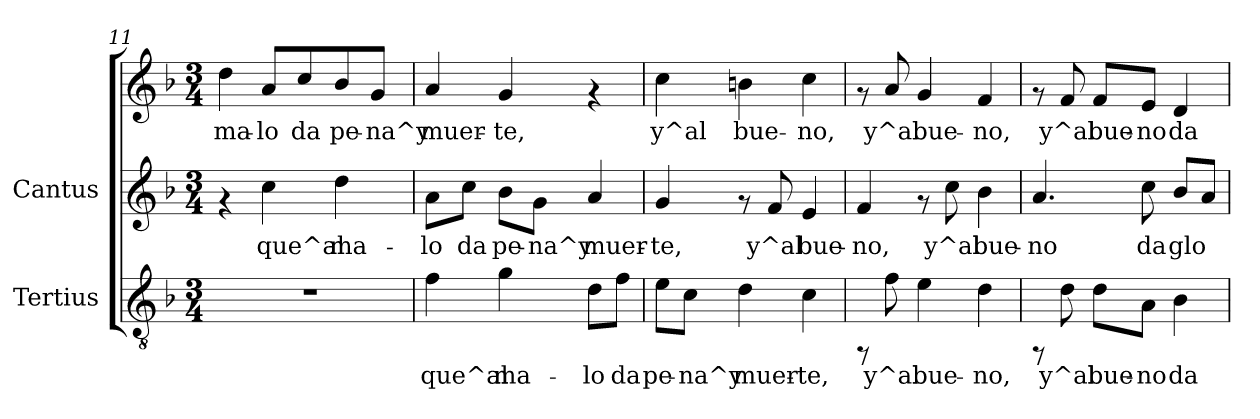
**kern	**text	**kern	**text	**kern	**text
*part2	*part2	*part1	*part1	*part1	*part1
*staff3	*staff3	*staff2	*staff2	*staff1	*staff1
*I"Tertius	*	*I"Cantus	*	*	*
*clefGv2	*	*clefG2	*	*clefG2	*
*k[b-]	*	*k[b-]	*	*k[b-]	*
*F:	*	*F:	*	*F:	*
*M3/4	*	*M3/4	*	*M3/4	*
=11	=11	=11	=11	=11	=11
!	!	!	!	!	!LO:LY:b:cj
2.r	.	4rf	.	4dd\	ma-
!	!	!	!LO:LY:b:cj	!	!LO:LY:b:cj
.	.	4cc\	que^al	8a/L	-lo
!	!	!	!	!	!LO:LY:b:cj
.	.	.	.	8cc/	da
!	!	!	!LO:LY:b:cj	!	!LO:LY:b:cj
.	.	4dd\	ma-	8b-/	pe-
!	!	!	!	!	!LO:LY:b:cj
.	.	.	.	8g/J	-na^y
!!LO:LB:g=z
=12	=12	=12	=12	=12	=12
!	!LO:LY:b:cj	!	!LO:LY:b:cj	!	!LO:LY:b:cj
4f\	que^al	8a\L	lo	4a/	-muer-
!	!	!	!LO:LY:b:cj	!	!
.	.	8cc\J	da	.	.
!	!LO:LY:b:cj	!	!LO:LY:b:cj	!	!LO:LY:b:cj
4g\	ma-	8b-\L	pe-	4g/	-te,
!	!	!	!LO:LY:b:cj	!	!
.	.	8g\J	-na^y	.	.
!	!LO:LY:b:cj	!	!LO:LY:b:cj	!	!
8d\L	-lo	4a/	muer-	4rf	.
!	!LO:LY:b:cj	!	!	!	!
8f\J	da	.	.	.	.
=13	=13	=13	=13	=13	=13
!	!LO:LY:b:cj	!	!LO:LY:b:cj	!	!LO:LY:b:cj
8e\L	pe-	4g/	te,	4cc\	-y^al
!	!LO:LY:b:cj	!	!	!	!
8c\J	-na^y	.	.	.	.
!	!LO:LY:b:cj	!	!	!	!LO:LY:b:cj
4d\	muer-	8rf	.	4bn\	bue-
!	!	!	!LO:LY:b:cj	!	!
.	.	8f/	y^al	.	.
!	!LO:LY:b:cj	!	!LO:LY:b:cj	!	!LO:LY:b:cj
4c\	-te,	4e/	bue-	4cc\	-no,
=14	=14	=14	=14	=14	=14
!	!	!	!LO:LY:b:cj	!	!
8rFF	.	4f/	no,	8rf	.
!	!LO:LY:b:cj	!	!	!	!LO:LY:b:cj
8f\	y^al	.	.	8a/	-y^al
!	!LO:LY:b:cj	!	!	!	!LO:LY:b:cj
4e\	bue-	8rf	.	4g/	bue-
!	!	!	!LO:LY:b:cj	!	!
.	.	8cc\	y^al	.	.
!	!LO:LY:b:cj	!	!LO:LY:b:cj	!	!LO:LY:b:cj
4d\	-no,	4b-\	bue-	4f/	-no,
=15	=15	=15	=15	=15	=15
!	!	!	!LO:LY:b:cj	!	!
8rFF	.	4.a/	no	8rf	.
!	!LO:LY:b:cj	!	!	!	!LO:LY:b:cj
8d\	y^al	.	.	8f/	-y^al
!	!LO:LY:b:cj	!	!	!	!LO:LY:b:cj
8d\L	bue-	.	.	8f/L	bue-
!	!LO:LY:b:cj	!	!LO:LY:b:cj	!	!LO:LY:b:cj
8A\J	-no	8cc\	da	8e/J	-no
!	!LO:LY:b:cj	!	!LO:LY:b:cj	!	!LO:LY:b:cj
4B-\	da	8b-/L	glo-	4d/	da
!	!	!	!LO:LY:b:cj	!	!
.	.	8a/J	--	.	.
=	=	=	=	=	=
*-	*-	*-	*-	*-	*-
